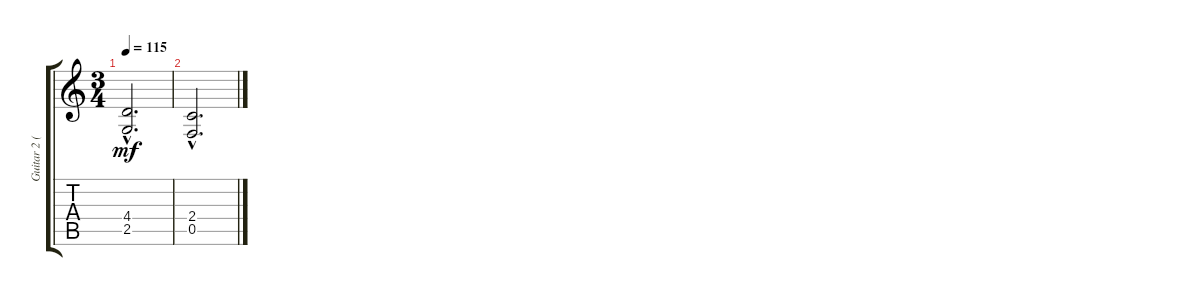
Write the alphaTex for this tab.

\track ("Guitar 2 (Lead)" "Guitar 2 (") {instrument distortionguitar}
\staff {score tabs}
\tuning (C4 G3 Eb3 Bb2 F2 C2) {hide}
\ts (3 4)
\tempo 115
\clef g2
\ks c
(4.4{hac} 2.5{hac}).2{d dy mf} |
(2.4{hac} 0.5{hac}).2{d}
